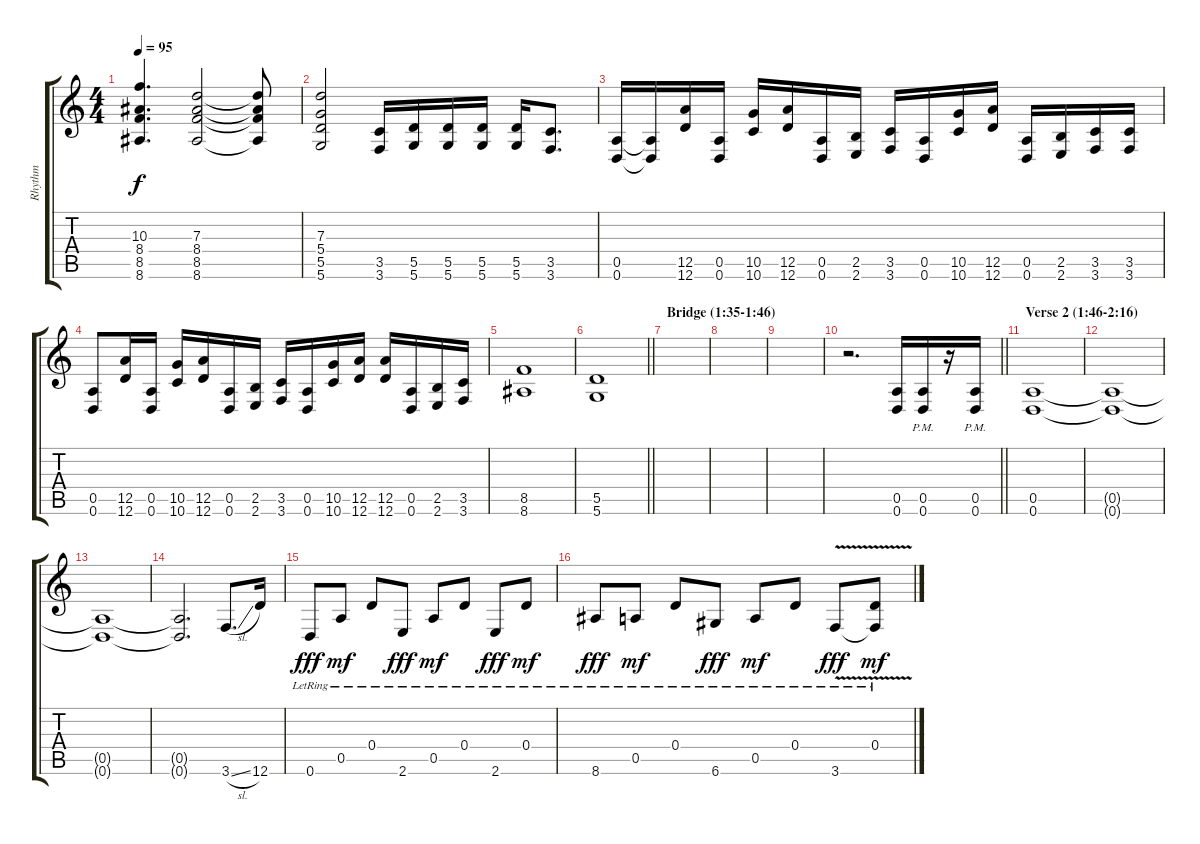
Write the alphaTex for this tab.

\track ("Rhythm" "Rhythm") {instrument distortionguitar}
\staff {score tabs}
\tuning (E4 B3 G3 D3 A2 D2) {hide}
\ts (4 4)
\tempo 95
\clef g2
\ks c
(10.3 8.4 8.5 8.6).4{d dy f} (7.3 8.4 8.5 8.6).2 (7.3{t} 8.4{t} 8.5{t} 8.6{t}).8 |
(7.3 5.4 5.5 5.6).2 (3.5 3.6).16 (5.5 5.6).16 (5.5 5.6).16 (5.5 5.6).16 (5.5 5.6).16 (3.5 3.6).8{d} |
(0.5 0.6).16 (0.5{t} 0.6{t}).16 (12.5 12.6).16 (0.5 0.6).16 (10.5 10.6).16 (12.5 12.6).16 (0.5 0.6).16 (2.5 2.6).16 (3.5 3.6).16 (0.5 0.6).16 (10.5 10.6).16 (12.5 12.6).16 (0.5 0.6).16 (2.5 2.6).16 (3.5 3.6).16 (3.5 3.6).16 |
(0.5 0.6).8 (12.5 12.6).16 (0.5 0.6).16 (10.5 10.6).16 (12.5 12.6).16 (0.5 0.6).16 (2.5 2.6).16 (3.5 3.6).16 (0.5 0.6).16 (10.5 10.6).16 (12.5 12.6).16 (12.5 12.6).16 (0.5 0.6).16 (2.5 2.6).16 (3.5 3.6).16 |
(8.5 8.6).1 |
\barLineRight lightlight
(5.5 5.6).1 |
\section ("" "Bridge (1:35-1:46)")
|
|
|
\barLineRight lightlight
r.2{d} (0.5 0.6).16 (0.5{pm} 0.6{pm}).16 r.16 (0.5{pm} 0.6{pm}).16 |
\section ("" "Verse 2 (1:46-2:16)")
(0.5 0.6).1 |
(0.5{t} 0.6{t}).1 |
(0.5{t} 0.6{t}).1 |
(0.5{t} 0.6{t}).2{d} 3.6{sl}.8{d} 12.6.16 |
0.6{lr}.8{dy fff} 0.5{lr}.8{dy mf} 0.4{lr}.8 2.6{lr}.8{dy fff} 0.5{lr}.8{dy mf} 0.4{lr}.8 2.6{lr}.8{dy fff} 0.4{lr}.8{dy mf} |
8.6{lr}.8{dy fff} 0.5{lr}.8{dy mf} 0.4{lr}.8 6.6{lr}.8{dy fff} 0.5{lr}.8{dy mf} 0.4{lr}.8 3.6{v lr}.8{dy fff} (0.4{lr} 3.6{t}).8{dy mf}
